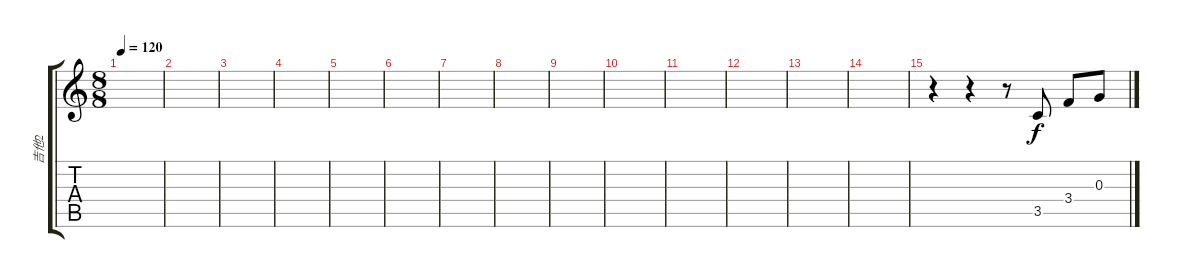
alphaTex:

\track ("吉他2" "吉他2") {instrument acousticguitarsteel}
\staff {score tabs}
\tuning (E4 B3 G3 D3 A2 E2) {hide}
\ts (8 8)
\tempo 120
\clef g2
\ks c
|
|
|
|
|
|
|
|
|
|
|
|
|
|
r.4 r.4 r.8 3.5.8 3.4.8 0.3.8
